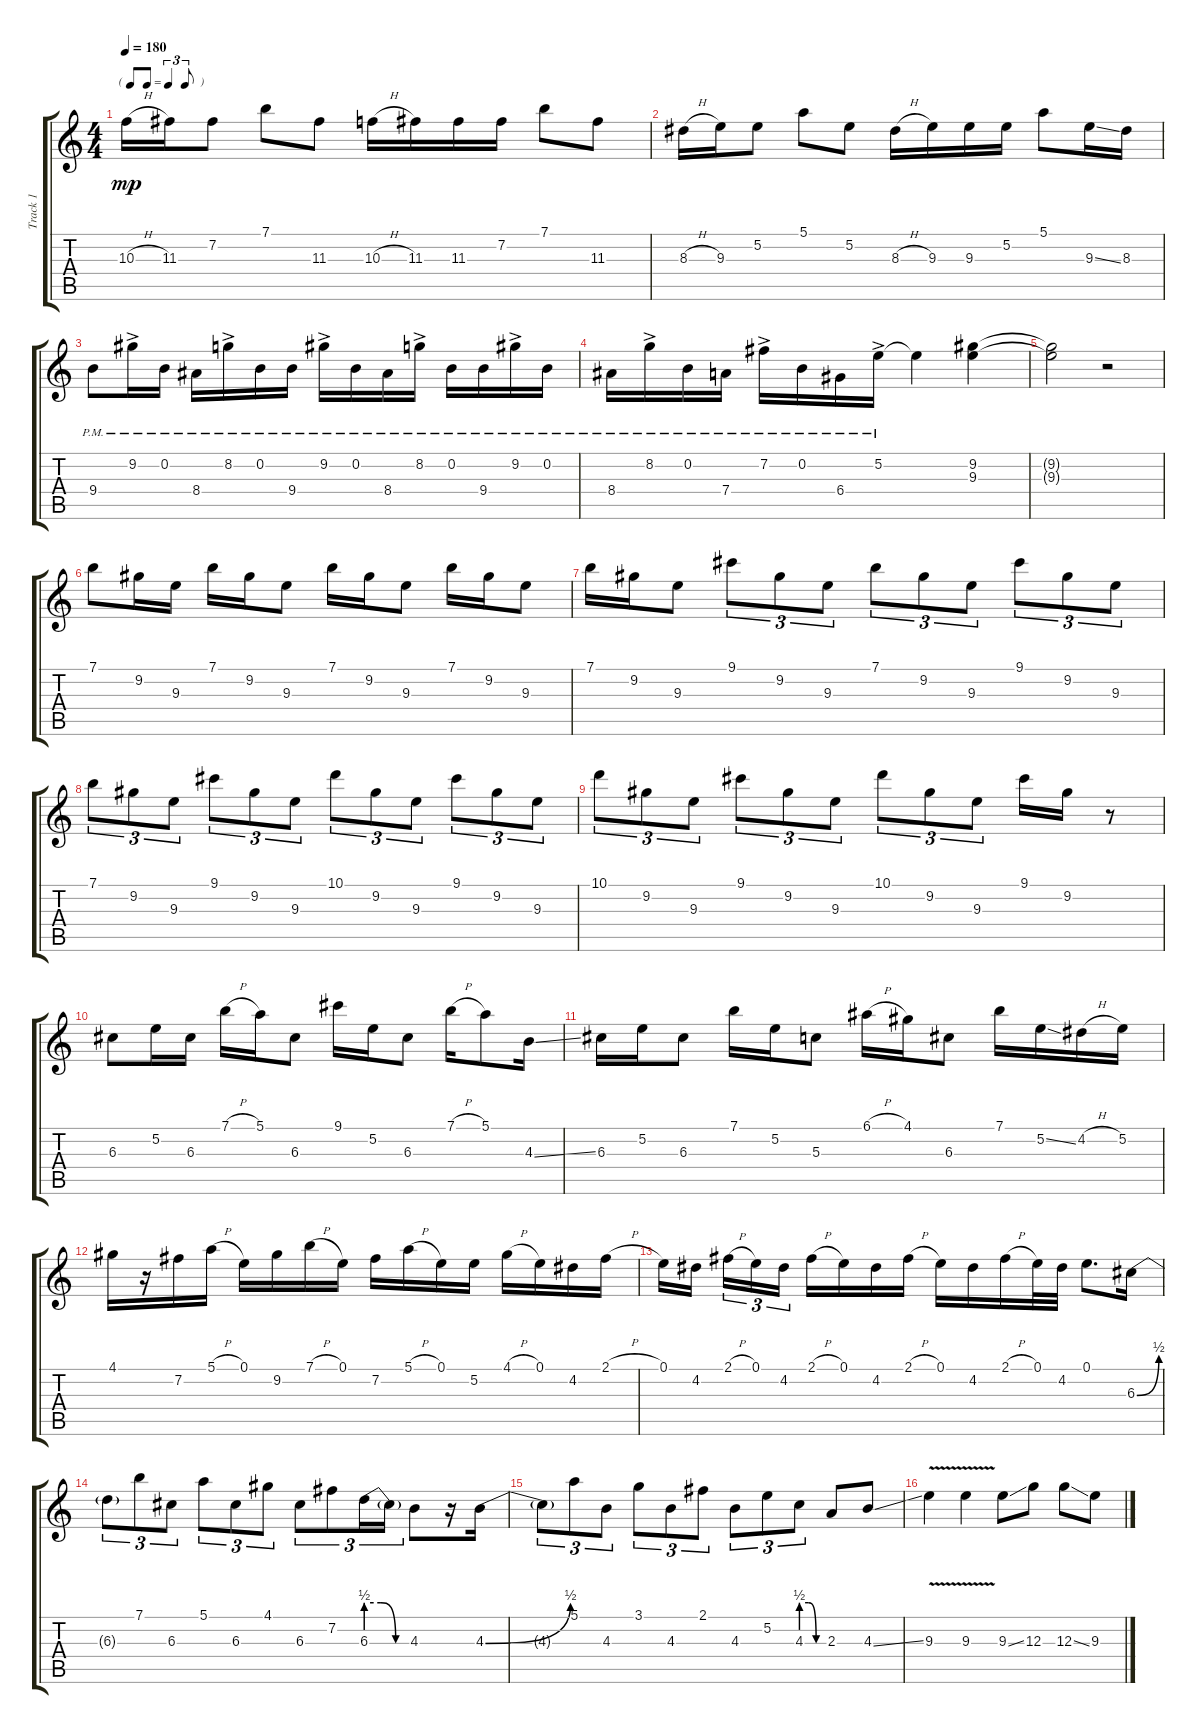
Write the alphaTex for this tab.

\track ("Track 1" "Track 1") {instrument electricguitarclean}
\staff {score tabs}
\tuning (E4 B3 G3 D3 A2 E2) {hide}
\ts (4 4)
\tf triplet8th
\tempo 180
\clef g2
\ks c
10.3{h}.16{lyrics (0 "") lyrics (1 "") lyrics (2 "") lyrics (3 "") lyrics (4 "") dy mp} 11.3.16{lyrics (0 "") lyrics (1 "") lyrics (2 "") lyrics (3 "") lyrics (4 "")} 7.2.8{lyrics (0 "") lyrics (1 "") lyrics (2 "") lyrics (3 "") lyrics (4 "")} 7.1.8{lyrics (0 "") lyrics (1 "") lyrics (2 "") lyrics (3 "") lyrics (4 "")} 11.3.8{lyrics (0 "") lyrics (1 "") lyrics (2 "") lyrics (3 "") lyrics (4 "")} 10.3{h}.16{lyrics (0 "") lyrics (1 "") lyrics (2 "") lyrics (3 "") lyrics (4 "")} 11.3.16{lyrics (0 "") lyrics (1 "") lyrics (2 "") lyrics (3 "") lyrics (4 "")} 11.3.16{lyrics (0 "") lyrics (1 "") lyrics (2 "") lyrics (3 "") lyrics (4 "")} 7.2.16{lyrics (0 "") lyrics (1 "") lyrics (2 "") lyrics (3 "") lyrics (4 "")} 7.1.8{lyrics (0 "") lyrics (1 "") lyrics (2 "") lyrics (3 "") lyrics (4 "")} 11.3.8{lyrics (0 "") lyrics (1 "") lyrics (2 "") lyrics (3 "") lyrics (4 "")} |
8.3{h}.16{lyrics (0 "") lyrics (1 "") lyrics (2 "") lyrics (3 "") lyrics (4 "")} 9.3.16{lyrics (0 "") lyrics (1 "") lyrics (2 "") lyrics (3 "") lyrics (4 "")} 5.2.8{lyrics (0 "") lyrics (1 "") lyrics (2 "") lyrics (3 "") lyrics (4 "")} 5.1.8{lyrics (0 "") lyrics (1 "") lyrics (2 "") lyrics (3 "") lyrics (4 "")} 5.2.8{lyrics (0 "") lyrics (1 "") lyrics (2 "") lyrics (3 "") lyrics (4 "")} 8.3{h}.16{lyrics (0 "") lyrics (1 "") lyrics (2 "") lyrics (3 "") lyrics (4 "")} 9.3.16{lyrics (0 "") lyrics (1 "") lyrics (2 "") lyrics (3 "") lyrics (4 "")} 9.3.16{lyrics (0 "") lyrics (1 "") lyrics (2 "") lyrics (3 "") lyrics (4 "")} 5.2.16{lyrics (0 "") lyrics (1 "") lyrics (2 "") lyrics (3 "") lyrics (4 "")} 5.1.8{lyrics (0 "") lyrics (1 "") lyrics (2 "") lyrics (3 "") lyrics (4 "")} 9.3{ss}.16{lyrics (0 "") lyrics (1 "") lyrics (2 "") lyrics (3 "") lyrics (4 "")} 8.3.16{lyrics (0 "") lyrics (1 "") lyrics (2 "") lyrics (3 "") lyrics (4 "")} |
9.4{pm}.8{lyrics (0 "") lyrics (1 "") lyrics (2 "") lyrics (3 "") lyrics (4 "")} 9.2{ac pm}.16{lyrics (0 "") lyrics (1 "") lyrics (2 "") lyrics (3 "") lyrics (4 "")} 0.2{pm}.16{lyrics (0 "") lyrics (1 "") lyrics (2 "") lyrics (3 "") lyrics (4 "")} 8.4{pm}.16{lyrics (0 "") lyrics (1 "") lyrics (2 "") lyrics (3 "") lyrics (4 "")} 8.2{ac pm}.16{lyrics (0 "") lyrics (1 "") lyrics (2 "") lyrics (3 "") lyrics (4 "")} 0.2{pm}.16{lyrics (0 "") lyrics (1 "") lyrics (2 "") lyrics (3 "") lyrics (4 "")} 9.4{pm}.16{lyrics (0 "") lyrics (1 "") lyrics (2 "") lyrics (3 "") lyrics (4 "")} 9.2{ac pm}.16{lyrics (0 "") lyrics (1 "") lyrics (2 "") lyrics (3 "") lyrics (4 "")} 0.2{pm}.16{lyrics (0 "") lyrics (1 "") lyrics (2 "") lyrics (3 "") lyrics (4 "")} 8.4{pm}.16{lyrics (0 "") lyrics (1 "") lyrics (2 "") lyrics (3 "") lyrics (4 "")} 8.2{ac pm}.16{lyrics (0 "") lyrics (1 "") lyrics (2 "") lyrics (3 "") lyrics (4 "")} 0.2{pm}.16{lyrics (0 "") lyrics (1 "") lyrics (2 "") lyrics (3 "") lyrics (4 "")} 9.4{pm}.16{lyrics (0 "") lyrics (1 "") lyrics (2 "") lyrics (3 "") lyrics (4 "")} 9.2{ac pm}.16{lyrics (0 "") lyrics (1 "") lyrics (2 "") lyrics (3 "") lyrics (4 "")} 0.2{pm}.16{lyrics (0 "") lyrics (1 "") lyrics (2 "") lyrics (3 "") lyrics (4 "")} |
8.4{pm}.16{lyrics (0 "") lyrics (1 "") lyrics (2 "") lyrics (3 "") lyrics (4 "")} 8.2{ac pm}.16{lyrics (0 "") lyrics (1 "") lyrics (2 "") lyrics (3 "") lyrics (4 "")} 0.2{pm}.16{lyrics (0 "") lyrics (1 "") lyrics (2 "") lyrics (3 "") lyrics (4 "")} 7.4{pm}.16{lyrics (0 "") lyrics (1 "") lyrics (2 "") lyrics (3 "") lyrics (4 "")} 7.2{ac pm}.16{lyrics (0 "") lyrics (1 "") lyrics (2 "") lyrics (3 "") lyrics (4 "")} 0.2{pm}.16{lyrics (0 "") lyrics (1 "") lyrics (2 "") lyrics (3 "") lyrics (4 "")} 6.4{pm}.16{lyrics (0 "") lyrics (1 "") lyrics (2 "") lyrics (3 "") lyrics (4 "")} 5.2{ac pm}.16{lyrics (0 "") lyrics (1 "") lyrics (2 "") lyrics (3 "") lyrics (4 "")} 5.2{t}.4{lyrics (0 "") lyrics (1 "") lyrics (2 "") lyrics (3 "") lyrics (4 "")} (9.2 9.3).4{lyrics (0 "") lyrics (1 "") lyrics (2 "") lyrics (3 "") lyrics (4 "")} |
(9.2{t} 9.3{t}).2{lyrics (0 "") lyrics (1 "") lyrics (2 "") lyrics (3 "") lyrics (4 "")} r.2 |
7.1.8{lyrics (0 "") lyrics (1 "") lyrics (2 "") lyrics (3 "") lyrics (4 "")} 9.2.16{lyrics (0 "") lyrics (1 "") lyrics (2 "") lyrics (3 "") lyrics (4 "")} 9.3.16{lyrics (0 "") lyrics (1 "") lyrics (2 "") lyrics (3 "") lyrics (4 "")} 7.1.16{lyrics (0 "") lyrics (1 "") lyrics (2 "") lyrics (3 "") lyrics (4 "")} 9.2.16{lyrics (0 "") lyrics (1 "") lyrics (2 "") lyrics (3 "") lyrics (4 "")} 9.3.8{lyrics (0 "") lyrics (1 "") lyrics (2 "") lyrics (3 "") lyrics (4 "")} 7.1.16{lyrics (0 "") lyrics (1 "") lyrics (2 "") lyrics (3 "") lyrics (4 "")} 9.2.16{lyrics (0 "") lyrics (1 "") lyrics (2 "") lyrics (3 "") lyrics (4 "")} 9.3.8{lyrics (0 "") lyrics (1 "") lyrics (2 "") lyrics (3 "") lyrics (4 "")} 7.1.16{lyrics (0 "") lyrics (1 "") lyrics (2 "") lyrics (3 "") lyrics (4 "")} 9.2.16{lyrics (0 "") lyrics (1 "") lyrics (2 "") lyrics (3 "") lyrics (4 "")} 9.3.8{lyrics (0 "") lyrics (1 "") lyrics (2 "") lyrics (3 "") lyrics (4 "")} |
7.1.16{lyrics (0 "") lyrics (1 "") lyrics (2 "") lyrics (3 "") lyrics (4 "")} 9.2.16{lyrics (0 "") lyrics (1 "") lyrics (2 "") lyrics (3 "") lyrics (4 "")} 9.3.8{lyrics (0 "") lyrics (1 "") lyrics (2 "") lyrics (3 "") lyrics (4 "")} 9.1.8{tu (3 2) lyrics (0 "") lyrics (1 "") lyrics (2 "") lyrics (3 "") lyrics (4 "")} 9.2.8{tu (3 2) lyrics (0 "") lyrics (1 "") lyrics (2 "") lyrics (3 "") lyrics (4 "")} 9.3.8{tu (3 2) lyrics (0 "") lyrics (1 "") lyrics (2 "") lyrics (3 "") lyrics (4 "")} 7.1.8{tu (3 2) lyrics (0 "") lyrics (1 "") lyrics (2 "") lyrics (3 "") lyrics (4 "")} 9.2.8{tu (3 2) lyrics (0 "") lyrics (1 "") lyrics (2 "") lyrics (3 "") lyrics (4 "")} 9.3.8{tu (3 2) lyrics (0 "") lyrics (1 "") lyrics (2 "") lyrics (3 "") lyrics (4 "")} 9.1.8{tu (3 2) lyrics (0 "") lyrics (1 "") lyrics (2 "") lyrics (3 "") lyrics (4 "")} 9.2.8{tu (3 2) lyrics (0 "") lyrics (1 "") lyrics (2 "") lyrics (3 "") lyrics (4 "")} 9.3.8{tu (3 2) lyrics (0 "") lyrics (1 "") lyrics (2 "") lyrics (3 "") lyrics (4 "")} |
7.1.8{tu (3 2) lyrics (0 "") lyrics (1 "") lyrics (2 "") lyrics (3 "") lyrics (4 "")} 9.2.8{tu (3 2) lyrics (0 "") lyrics (1 "") lyrics (2 "") lyrics (3 "") lyrics (4 "")} 9.3.8{tu (3 2) lyrics (0 "") lyrics (1 "") lyrics (2 "") lyrics (3 "") lyrics (4 "")} 9.1.8{tu (3 2) lyrics (0 "") lyrics (1 "") lyrics (2 "") lyrics (3 "") lyrics (4 "")} 9.2.8{tu (3 2) lyrics (0 "") lyrics (1 "") lyrics (2 "") lyrics (3 "") lyrics (4 "")} 9.3.8{tu (3 2) lyrics (0 "") lyrics (1 "") lyrics (2 "") lyrics (3 "") lyrics (4 "")} 10.1.8{tu (3 2) lyrics (0 "") lyrics (1 "") lyrics (2 "") lyrics (3 "") lyrics (4 "")} 9.2.8{tu (3 2) lyrics (0 "") lyrics (1 "") lyrics (2 "") lyrics (3 "") lyrics (4 "")} 9.3.8{tu (3 2) lyrics (0 "") lyrics (1 "") lyrics (2 "") lyrics (3 "") lyrics (4 "")} 9.1.8{tu (3 2) lyrics (0 "") lyrics (1 "") lyrics (2 "") lyrics (3 "") lyrics (4 "")} 9.2.8{tu (3 2) lyrics (0 "") lyrics (1 "") lyrics (2 "") lyrics (3 "") lyrics (4 "")} 9.3.8{tu (3 2) lyrics (0 "") lyrics (1 "") lyrics (2 "") lyrics (3 "") lyrics (4 "")} |
10.1.8{tu (3 2) lyrics (0 "") lyrics (1 "") lyrics (2 "") lyrics (3 "") lyrics (4 "")} 9.2.8{tu (3 2) lyrics (0 "") lyrics (1 "") lyrics (2 "") lyrics (3 "") lyrics (4 "")} 9.3.8{tu (3 2) lyrics (0 "") lyrics (1 "") lyrics (2 "") lyrics (3 "") lyrics (4 "")} 9.1.8{tu (3 2) lyrics (0 "") lyrics (1 "") lyrics (2 "") lyrics (3 "") lyrics (4 "")} 9.2.8{tu (3 2) lyrics (0 "") lyrics (1 "") lyrics (2 "") lyrics (3 "") lyrics (4 "")} 9.3.8{tu (3 2) lyrics (0 "") lyrics (1 "") lyrics (2 "") lyrics (3 "") lyrics (4 "")} 10.1.8{tu (3 2) lyrics (0 "") lyrics (1 "") lyrics (2 "") lyrics (3 "") lyrics (4 "")} 9.2.8{tu (3 2) lyrics (0 "") lyrics (1 "") lyrics (2 "") lyrics (3 "") lyrics (4 "")} 9.3.8{tu (3 2) lyrics (0 "") lyrics (1 "") lyrics (2 "") lyrics (3 "") lyrics (4 "")} 9.1.16{lyrics (0 "") lyrics (1 "") lyrics (2 "") lyrics (3 "") lyrics (4 "")} 9.2.16{lyrics (0 "") lyrics (1 "") lyrics (2 "") lyrics (3 "") lyrics (4 "")} r.8 |
6.3.8{lyrics (0 "") lyrics (1 "") lyrics (2 "") lyrics (3 "") lyrics (4 "")} 5.2.16{lyrics (0 "") lyrics (1 "") lyrics (2 "") lyrics (3 "") lyrics (4 "")} 6.3.16{lyrics (0 "") lyrics (1 "") lyrics (2 "") lyrics (3 "") lyrics (4 "")} 7.1{h}.16{lyrics (0 "") lyrics (1 "") lyrics (2 "") lyrics (3 "") lyrics (4 "")} 5.1.16{lyrics (0 "") lyrics (1 "") lyrics (2 "") lyrics (3 "") lyrics (4 "")} 6.3.8{lyrics (0 "") lyrics (1 "") lyrics (2 "") lyrics (3 "") lyrics (4 "")} 9.1.16{lyrics (0 "") lyrics (1 "") lyrics (2 "") lyrics (3 "") lyrics (4 "")} 5.2.16{lyrics (0 "") lyrics (1 "") lyrics (2 "") lyrics (3 "") lyrics (4 "")} 6.3.8{lyrics (0 "") lyrics (1 "") lyrics (2 "") lyrics (3 "") lyrics (4 "")} 7.1{h}.16{lyrics (0 "") lyrics (1 "") lyrics (2 "") lyrics (3 "") lyrics (4 "")} 5.1.8{lyrics (0 "") lyrics (1 "") lyrics (2 "") lyrics (3 "") lyrics (4 "")} 4.3{ss}.16{lyrics (0 "") lyrics (1 "") lyrics (2 "") lyrics (3 "") lyrics (4 "")} |
6.3.16{lyrics (0 "") lyrics (1 "") lyrics (2 "") lyrics (3 "") lyrics (4 "")} 5.2.16{lyrics (0 "") lyrics (1 "") lyrics (2 "") lyrics (3 "") lyrics (4 "")} 6.3.8{lyrics (0 "") lyrics (1 "") lyrics (2 "") lyrics (3 "") lyrics (4 "")} 7.1.16{lyrics (0 "") lyrics (1 "") lyrics (2 "") lyrics (3 "") lyrics (4 "")} 5.2.16{lyrics (0 "") lyrics (1 "") lyrics (2 "") lyrics (3 "") lyrics (4 "")} 5.3.8{lyrics (0 "") lyrics (1 "") lyrics (2 "") lyrics (3 "") lyrics (4 "")} 6.1{h}.16{lyrics (0 "") lyrics (1 "") lyrics (2 "") lyrics (3 "") lyrics (4 "")} 4.1.16{lyrics (0 "") lyrics (1 "") lyrics (2 "") lyrics (3 "") lyrics (4 "")} 6.3.8{lyrics (0 "") lyrics (1 "") lyrics (2 "") lyrics (3 "") lyrics (4 "")} 7.1.16{lyrics (0 "") lyrics (1 "") lyrics (2 "") lyrics (3 "") lyrics (4 "")} 5.2{ss}.16{lyrics (0 "") lyrics (1 "") lyrics (2 "") lyrics (3 "") lyrics (4 "")} 4.2{h}.16{lyrics (0 "") lyrics (1 "") lyrics (2 "") lyrics (3 "") lyrics (4 "")} 5.2.16{lyrics (0 "") lyrics (1 "") lyrics (2 "") lyrics (3 "") lyrics (4 "")} |
4.1.16{lyrics (0 "") lyrics (1 "") lyrics (2 "") lyrics (3 "") lyrics (4 "")} r.16 7.2.16{lyrics (0 "") lyrics (1 "") lyrics (2 "") lyrics (3 "") lyrics (4 "")} 5.1{h}.16{lyrics (0 "") lyrics (1 "") lyrics (2 "") lyrics (3 "") lyrics (4 "")} 0.1.16{lyrics (0 "") lyrics (1 "") lyrics (2 "") lyrics (3 "") lyrics (4 "")} 9.2.16{lyrics (0 "") lyrics (1 "") lyrics (2 "") lyrics (3 "") lyrics (4 "")} 7.1{h}.16{lyrics (0 "") lyrics (1 "") lyrics (2 "") lyrics (3 "") lyrics (4 "")} 0.1.16{lyrics (0 "") lyrics (1 "") lyrics (2 "") lyrics (3 "") lyrics (4 "")} 7.2.16{lyrics (0 "") lyrics (1 "") lyrics (2 "") lyrics (3 "") lyrics (4 "")} 5.1{h}.16{lyrics (0 "") lyrics (1 "") lyrics (2 "") lyrics (3 "") lyrics (4 "")} 0.1.16{lyrics (0 "") lyrics (1 "") lyrics (2 "") lyrics (3 "") lyrics (4 "")} 5.2.16{lyrics (0 "") lyrics (1 "") lyrics (2 "") lyrics (3 "") lyrics (4 "")} 4.1{h}.16{lyrics (0 "") lyrics (1 "") lyrics (2 "") lyrics (3 "") lyrics (4 "")} 0.1.16{lyrics (0 "") lyrics (1 "") lyrics (2 "") lyrics (3 "") lyrics (4 "")} 4.2.16{lyrics (0 "") lyrics (1 "") lyrics (2 "") lyrics (3 "") lyrics (4 "")} 2.1{h}.16{lyrics (0 "") lyrics (1 "") lyrics (2 "") lyrics (3 "") lyrics (4 "")} |
0.1.16{lyrics (0 "") lyrics (1 "") lyrics (2 "") lyrics (3 "") lyrics (4 "")} 4.2.16{lyrics (0 "") lyrics (1 "") lyrics (2 "") lyrics (3 "") lyrics (4 "")} 2.1{h}.16{tu (3 2) lyrics (0 "") lyrics (1 "") lyrics (2 "") lyrics (3 "") lyrics (4 "")} 0.1.16{tu (3 2) lyrics (0 "") lyrics (1 "") lyrics (2 "") lyrics (3 "") lyrics (4 "")} 4.2.16{tu (3 2) lyrics (0 "") lyrics (1 "") lyrics (2 "") lyrics (3 "") lyrics (4 "")} 2.1{h}.16{lyrics (0 "") lyrics (1 "") lyrics (2 "") lyrics (3 "") lyrics (4 "")} 0.1.16{lyrics (0 "") lyrics (1 "") lyrics (2 "") lyrics (3 "") lyrics (4 "")} 4.2.16{lyrics (0 "") lyrics (1 "") lyrics (2 "") lyrics (3 "") lyrics (4 "")} 2.1{h}.16{lyrics (0 "") lyrics (1 "") lyrics (2 "") lyrics (3 "") lyrics (4 "")} 0.1.16{lyrics (0 "") lyrics (1 "") lyrics (2 "") lyrics (3 "") lyrics (4 "")} 4.2.16{lyrics (0 "") lyrics (1 "") lyrics (2 "") lyrics (3 "") lyrics (4 "")} 2.1{h}.16{lyrics (0 "") lyrics (1 "") lyrics (2 "") lyrics (3 "") lyrics (4 "")} 0.1.32{lyrics (0 "") lyrics (1 "") lyrics (2 "") lyrics (3 "") lyrics (4 "")} 4.2.32{lyrics (0 "") lyrics (1 "") lyrics (2 "") lyrics (3 "") lyrics (4 "")} 0.1.8{d lyrics (0 "") lyrics (1 "") lyrics (2 "") lyrics (3 "") lyrics (4 "")} 6.3{be (bend 0 0 60 2)}.16{lyrics (0 "") lyrics (1 "") lyrics (2 "") lyrics (3 "") lyrics (4 "")} |
6.3{t}.8{tu (3 2) lyrics (0 "") lyrics (1 "") lyrics (2 "") lyrics (3 "") lyrics (4 "")} 7.1.8{tu (3 2) lyrics (0 "") lyrics (1 "") lyrics (2 "") lyrics (3 "") lyrics (4 "")} 6.3.8{tu (3 2) lyrics (0 "") lyrics (1 "") lyrics (2 "") lyrics (3 "") lyrics (4 "")} 5.1.8{tu (3 2) lyrics (0 "") lyrics (1 "") lyrics (2 "") lyrics (3 "") lyrics (4 "")} 6.3.8{tu (3 2) lyrics (0 "") lyrics (1 "") lyrics (2 "") lyrics (3 "") lyrics (4 "")} 4.1.8{tu (3 2) lyrics (0 "") lyrics (1 "") lyrics (2 "") lyrics (3 "") lyrics (4 "")} 6.3.8{tu (3 2) lyrics (0 "") lyrics (1 "") lyrics (2 "") lyrics (3 "") lyrics (4 "")} 7.2.8{tu (3 2) lyrics (0 "") lyrics (1 "") lyrics (2 "") lyrics (3 "") lyrics (4 "")} 6.3{be (custom 0 2 20 2 40 0 60 0)}.16{tu (3 2) lyrics (0 "") lyrics (1 "") lyrics (2 "") lyrics (3 "") lyrics (4 "")} 6.3{t}.16{tu (3 2) lyrics (0 "") lyrics (1 "") lyrics (2 "") lyrics (3 "") lyrics (4 "")} 4.3.8{lyrics (0 "") lyrics (1 "") lyrics (2 "") lyrics (3 "") lyrics (4 "")} r.16 4.3{be (bend 0 0 60 2)}.16{lyrics (0 "") lyrics (1 "") lyrics (2 "") lyrics (3 "") lyrics (4 "")} |
4.3{t}.8{tu (3 2) lyrics (0 "") lyrics (1 "") lyrics (2 "") lyrics (3 "") lyrics (4 "")} 5.1.8{tu (3 2) lyrics (0 "") lyrics (1 "") lyrics (2 "") lyrics (3 "") lyrics (4 "")} 4.3.8{tu (3 2) lyrics (0 "") lyrics (1 "") lyrics (2 "") lyrics (3 "") lyrics (4 "")} 3.1.8{tu (3 2) lyrics (0 "") lyrics (1 "") lyrics (2 "") lyrics (3 "") lyrics (4 "")} 4.3.8{tu (3 2) lyrics (0 "") lyrics (1 "") lyrics (2 "") lyrics (3 "") lyrics (4 "")} 2.1.8{tu (3 2) lyrics (0 "") lyrics (1 "") lyrics (2 "") lyrics (3 "") lyrics (4 "")} 4.3.8{tu (3 2) lyrics (0 "") lyrics (1 "") lyrics (2 "") lyrics (3 "") lyrics (4 "")} 5.2.8{tu (3 2) lyrics (0 "") lyrics (1 "") lyrics (2 "") lyrics (3 "") lyrics (4 "")} 4.3{be (custom 0 2 20 2 40 0 60 0)}.8{tu (3 2) lyrics (0 "") lyrics (1 "") lyrics (2 "") lyrics (3 "") lyrics (4 "")} 2.3.8{lyrics (0 "") lyrics (1 "") lyrics (2 "") lyrics (3 "") lyrics (4 "")} 4.3{ss}.8{lyrics (0 "") lyrics (1 "") lyrics (2 "") lyrics (3 "") lyrics (4 "")} |
9.3{v}.4{lyrics (0 "") lyrics (1 "") lyrics (2 "") lyrics (3 "") lyrics (4 "")} 9.3{v}.4{lyrics (0 "") lyrics (1 "") lyrics (2 "") lyrics (3 "") lyrics (4 "")} 9.3{ss}.8{lyrics (0 "") lyrics (1 "") lyrics (2 "") lyrics (3 "") lyrics (4 "")} 12.3.8{lyrics (0 "") lyrics (1 "") lyrics (2 "") lyrics (3 "") lyrics (4 "")} 12.3{ss}.8{lyrics (0 "") lyrics (1 "") lyrics (2 "") lyrics (3 "") lyrics (4 "")} 9.3.8{lyrics (0 "") lyrics (1 "") lyrics (2 "") lyrics (3 "") lyrics (4 "")}
